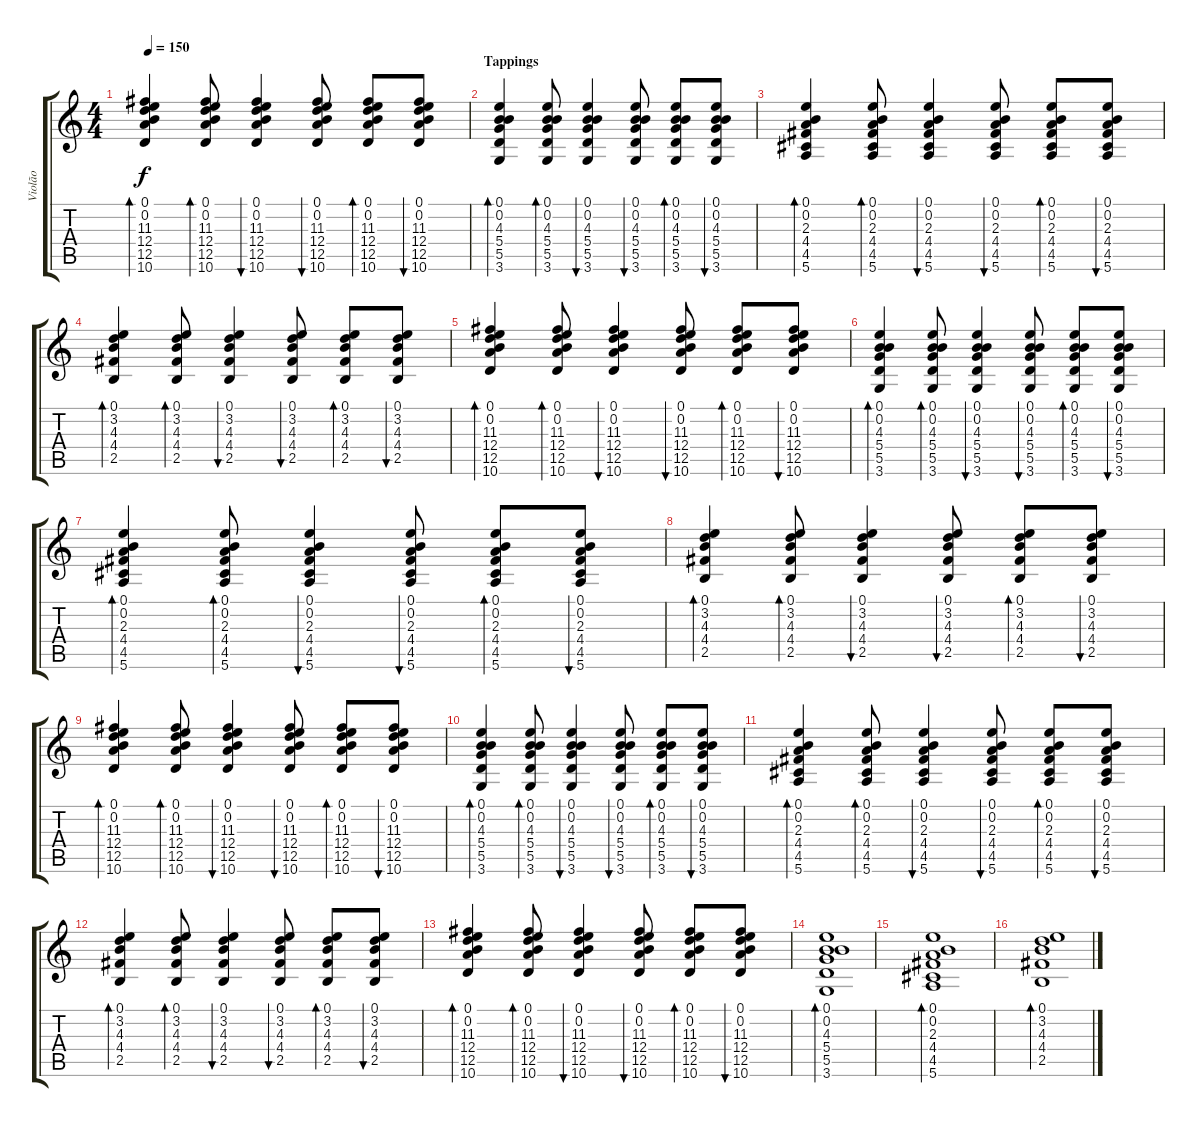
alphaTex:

\track ("Violão" "Violão") {instrument acousticguitarsteel}
\staff {score tabs}
\tuning (E4 B3 G3 D3 A2 E2) {hide}
\ts (4 4)
\tempo 150
\clef g2
\ks c
(0.1 0.2 11.3 12.4 12.5 10.6).4{bd 30 dy f} (0.1 0.2 11.3 12.4 12.5 10.6).8{bd 30} (0.1 0.2 11.3 12.4 12.5 10.6).4{bu 30} (0.1 0.2 11.3 12.4 12.5 10.6).8{bu 30} (0.1 0.2 11.3 12.4 12.5 10.6).8{bd 30} (0.1 0.2 11.3 12.4 12.5 10.6).8{bu 30} |
\section ("" "Tappings")
(0.1 0.2 4.3 5.4 5.5 3.6).4{bd 30} (0.1 0.2 4.3 5.4 5.5 3.6).8{bd 30} (0.1 0.2 4.3 5.4 5.5 3.6).4{bu 30} (0.1 0.2 4.3 5.4 5.5 3.6).8{bu 30} (0.1 0.2 4.3 5.4 5.5 3.6).8{bd 30} (0.1 0.2 4.3 5.4 5.5 3.6).8{bu 30} |
(0.1 0.2 2.3 4.4 4.5 5.6).4{bd 30} (0.1 0.2 2.3 4.4 4.5 5.6).8{bd 30} (0.1 0.2 2.3 4.4 4.5 5.6).4{bu 30} (0.1 0.2 2.3 4.4 4.5 5.6).8{bu 30} (0.1 0.2 2.3 4.4 4.5 5.6).8{bd 30} (0.1 0.2 2.3 4.4 4.5 5.6).8{bu 30} |
(0.1 3.2 4.3 4.4 2.5).4{bd 30} (0.1 3.2 4.3 4.4 2.5).8{bd 30} (0.1 3.2 4.3 4.4 2.5).4{bu 30} (0.1 3.2 4.3 4.4 2.5).8{bu 30} (0.1 3.2 4.3 4.4 2.5).8{bd 30} (0.1 3.2 4.3 4.4 2.5).8{bu 30} |
(0.1 0.2 11.3 12.4 12.5 10.6).4{bd 30} (0.1 0.2 11.3 12.4 12.5 10.6).8{bd 30} (0.1 0.2 11.3 12.4 12.5 10.6).4{bu 30} (0.1 0.2 11.3 12.4 12.5 10.6).8{bu 30} (0.1 0.2 11.3 12.4 12.5 10.6).8{bd 30} (0.1 0.2 11.3 12.4 12.5 10.6).8{bu 30} |
(0.1 0.2 4.3 5.4 5.5 3.6).4{bd 30} (0.1 0.2 4.3 5.4 5.5 3.6).8{bd 30} (0.1 0.2 4.3 5.4 5.5 3.6).4{bu 30} (0.1 0.2 4.3 5.4 5.5 3.6).8{bu 30} (0.1 0.2 4.3 5.4 5.5 3.6).8{bd 30} (0.1 0.2 4.3 5.4 5.5 3.6).8{bu 30} |
(0.1 0.2 2.3 4.4 4.5 5.6).4{bd 30} (0.1 0.2 2.3 4.4 4.5 5.6).8{bd 30} (0.1 0.2 2.3 4.4 4.5 5.6).4{bu 30} (0.1 0.2 2.3 4.4 4.5 5.6).8{bu 30} (0.1 0.2 2.3 4.4 4.5 5.6).8{bd 30} (0.1 0.2 2.3 4.4 4.5 5.6).8{bu 30} |
(0.1 3.2 4.3 4.4 2.5).4{bd 30} (0.1 3.2 4.3 4.4 2.5).8{bd 30} (0.1 3.2 4.3 4.4 2.5).4{bu 30} (0.1 3.2 4.3 4.4 2.5).8{bu 30} (0.1 3.2 4.3 4.4 2.5).8{bd 30} (0.1 3.2 4.3 4.4 2.5).8{bu 30} |
(0.1 0.2 11.3 12.4 12.5 10.6).4{bd 30} (0.1 0.2 11.3 12.4 12.5 10.6).8{bd 30} (0.1 0.2 11.3 12.4 12.5 10.6).4{bu 30} (0.1 0.2 11.3 12.4 12.5 10.6).8{bu 30} (0.1 0.2 11.3 12.4 12.5 10.6).8{bd 30} (0.1 0.2 11.3 12.4 12.5 10.6).8{bu 30} |
(0.1 0.2 4.3 5.4 5.5 3.6).4{bd 30} (0.1 0.2 4.3 5.4 5.5 3.6).8{bd 30} (0.1 0.2 4.3 5.4 5.5 3.6).4{bu 30} (0.1 0.2 4.3 5.4 5.5 3.6).8{bu 30} (0.1 0.2 4.3 5.4 5.5 3.6).8{bd 30} (0.1 0.2 4.3 5.4 5.5 3.6).8{bu 30} |
(0.1 0.2 2.3 4.4 4.5 5.6).4{bd 30} (0.1 0.2 2.3 4.4 4.5 5.6).8{bd 30} (0.1 0.2 2.3 4.4 4.5 5.6).4{bu 30} (0.1 0.2 2.3 4.4 4.5 5.6).8{bu 30} (0.1 0.2 2.3 4.4 4.5 5.6).8{bd 30} (0.1 0.2 2.3 4.4 4.5 5.6).8{bu 30} |
(0.1 3.2 4.3 4.4 2.5).4{bd 30} (0.1 3.2 4.3 4.4 2.5).8{bd 30} (0.1 3.2 4.3 4.4 2.5).4{bu 30} (0.1 3.2 4.3 4.4 2.5).8{bu 30} (0.1 3.2 4.3 4.4 2.5).8{bd 30} (0.1 3.2 4.3 4.4 2.5).8{bu 30} |
(0.1 0.2 11.3 12.4 12.5 10.6).4{bd 30} (0.1 0.2 11.3 12.4 12.5 10.6).8{bd 30} (0.1 0.2 11.3 12.4 12.5 10.6).4{bu 30} (0.1 0.2 11.3 12.4 12.5 10.6).8{bu 30} (0.1 0.2 11.3 12.4 12.5 10.6).8{bd 30} (0.1 0.2 11.3 12.4 12.5 10.6).8{bu 30} |
(0.1 0.2 4.3 5.4 5.5 3.6).1{bd 30} |
(0.1 0.2 2.3 4.4 4.5 5.6).1{bd 30} |
(0.1 3.2 4.3 4.4 2.5).1{bd 30}
